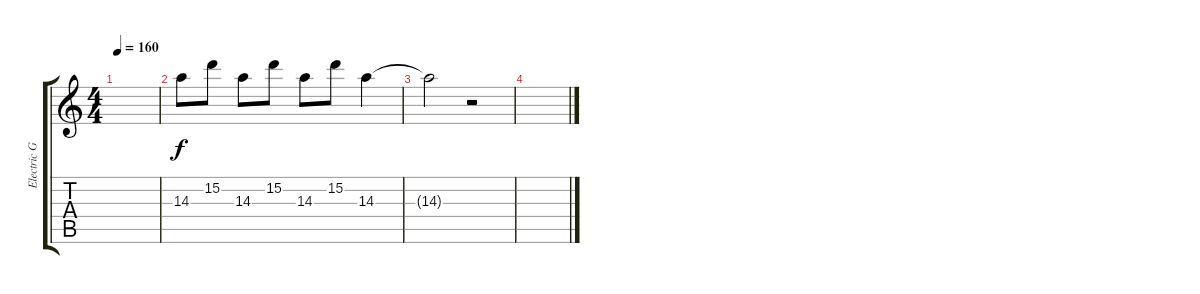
\track ("Electric Guitar" "Electric G") {instrument distortionguitar}
\staff {score tabs}
\tuning (E4 B3 G3 D3 A2 E2) {hide}
\ts (4 4)
\tempo 160
\clef g2
\ks c
|
14.3.8 15.2.8 14.3.8 15.2.8 14.3.8 15.2.8 14.3.4 |
14.3{t}.2 r.2 |
\section ("" "")
